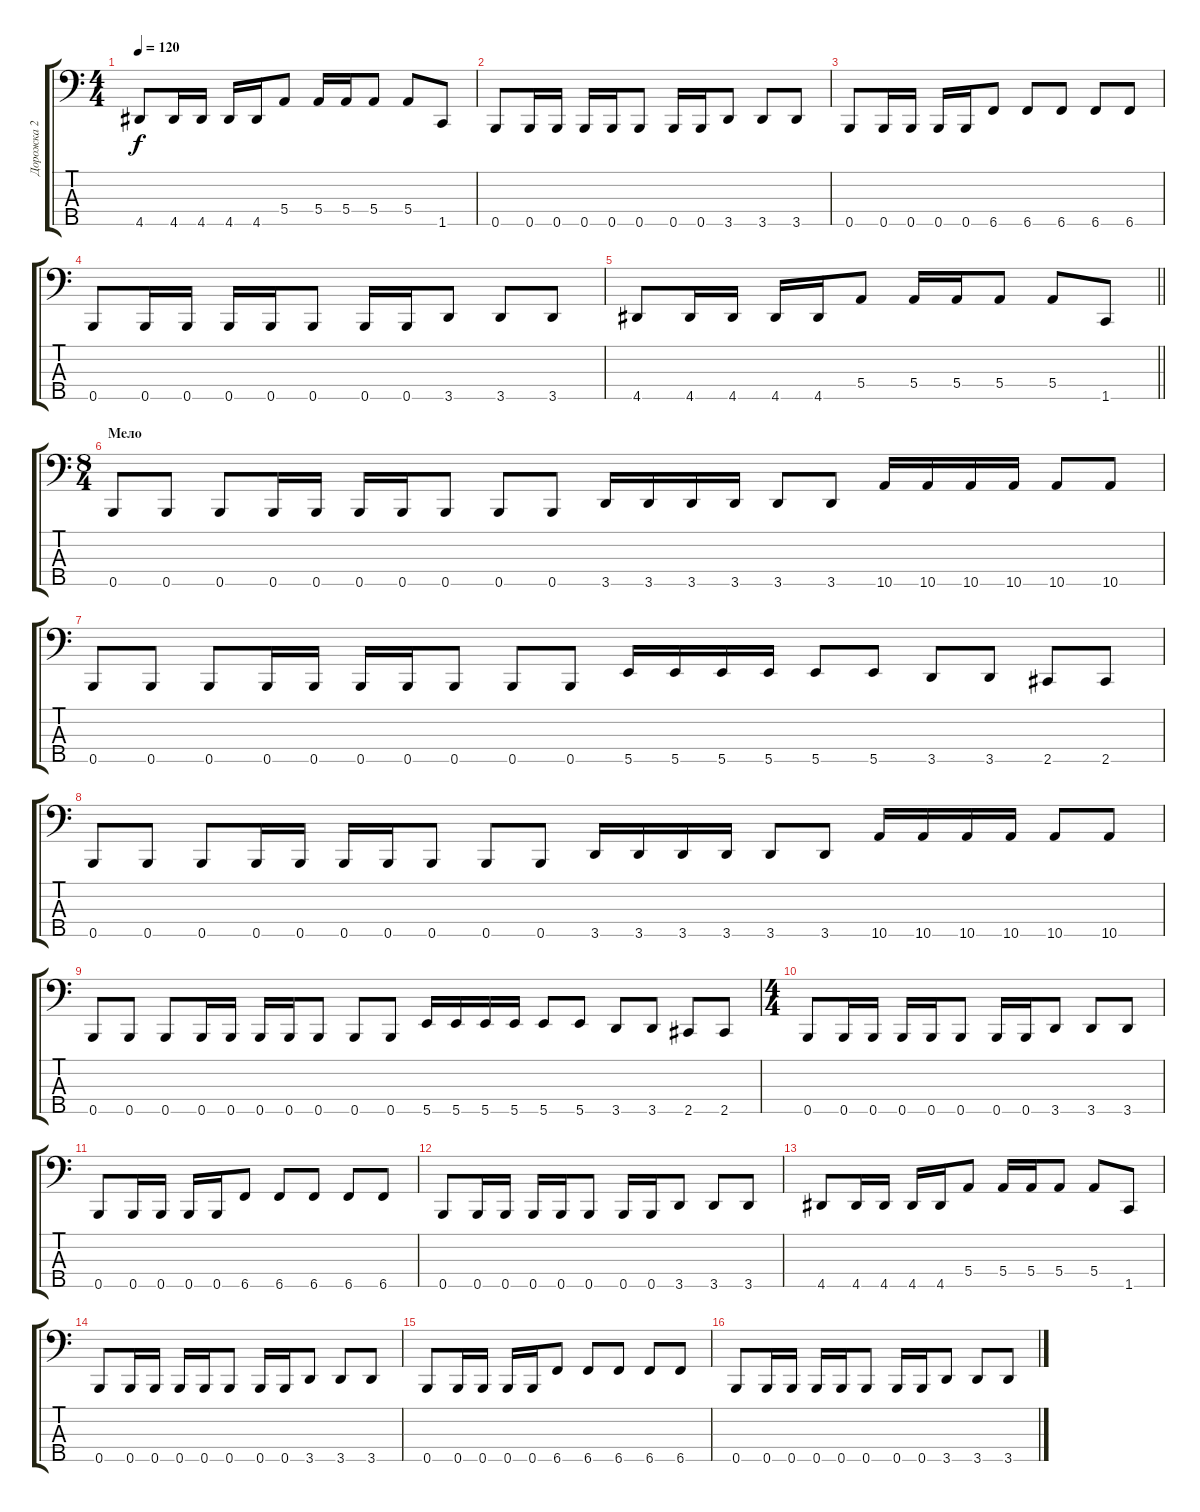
\track ("Дорожка 2" "Дорожка 2") {instrument electricbasspick}
\staff {score tabs}
\tuning (G2 D2 A1 E1 B0) {hide}
\ts (4 4)
\tempo 120
\clef f4
\ks c
4.5.8{dy f} 4.5.16 4.5.16 4.5.16 4.5.16 5.4.8 5.4.16 5.4.16 5.4.8 5.4.8 1.5.8 |
0.5.8 0.5.16 0.5.16 0.5.16 0.5.16 0.5.8 0.5.16 0.5.16 3.5.8 3.5.8 3.5.8 |
0.5.8 0.5.16 0.5.16 0.5.16 0.5.16 6.5.8 6.5.8 6.5.8 6.5.8 6.5.8 |
0.5.8 0.5.16 0.5.16 0.5.16 0.5.16 0.5.8 0.5.16 0.5.16 3.5.8 3.5.8 3.5.8 |
\barLineRight lightlight
4.5.8 4.5.16 4.5.16 4.5.16 4.5.16 5.4.8 5.4.16 5.4.16 5.4.8 5.4.8 1.5.8 |
\ts (8 4)
\section ("" "Мело")
0.5.8 0.5.8 0.5.8 0.5.16 0.5.16 0.5.16 0.5.16 0.5.8 0.5.8 0.5.8 3.5.16 3.5.16 3.5.16 3.5.16 3.5.8 3.5.8 10.5.16 10.5.16 10.5.16 10.5.16 10.5.8 10.5.8 |
0.5.8 0.5.8 0.5.8 0.5.16 0.5.16 0.5.16 0.5.16 0.5.8 0.5.8 0.5.8 5.5.16 5.5.16 5.5.16 5.5.16 5.5.8 5.5.8 3.5.8 3.5.8 2.5.8 2.5.8 |
0.5.8 0.5.8 0.5.8 0.5.16 0.5.16 0.5.16 0.5.16 0.5.8 0.5.8 0.5.8 3.5.16 3.5.16 3.5.16 3.5.16 3.5.8 3.5.8 10.5.16 10.5.16 10.5.16 10.5.16 10.5.8 10.5.8 |
0.5.8 0.5.8 0.5.8 0.5.16 0.5.16 0.5.16 0.5.16 0.5.8 0.5.8 0.5.8 5.5.16 5.5.16 5.5.16 5.5.16 5.5.8 5.5.8 3.5.8 3.5.8 2.5.8 2.5.8 |
\ts (4 4)
0.5.8 0.5.16 0.5.16 0.5.16 0.5.16 0.5.8 0.5.16 0.5.16 3.5.8 3.5.8 3.5.8 |
0.5.8 0.5.16 0.5.16 0.5.16 0.5.16 6.5.8 6.5.8 6.5.8 6.5.8 6.5.8 |
0.5.8 0.5.16 0.5.16 0.5.16 0.5.16 0.5.8 0.5.16 0.5.16 3.5.8 3.5.8 3.5.8 |
4.5.8 4.5.16 4.5.16 4.5.16 4.5.16 5.4.8 5.4.16 5.4.16 5.4.8 5.4.8 1.5.8 |
0.5.8 0.5.16 0.5.16 0.5.16 0.5.16 0.5.8 0.5.16 0.5.16 3.5.8 3.5.8 3.5.8 |
0.5.8 0.5.16 0.5.16 0.5.16 0.5.16 6.5.8 6.5.8 6.5.8 6.5.8 6.5.8 |
0.5.8 0.5.16 0.5.16 0.5.16 0.5.16 0.5.8 0.5.16 0.5.16 3.5.8 3.5.8 3.5.8
